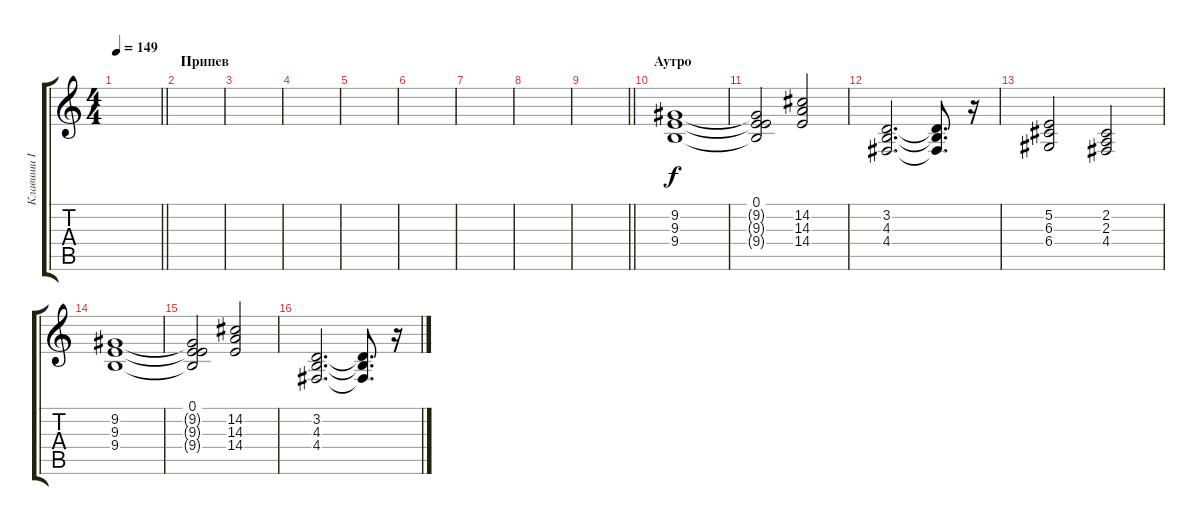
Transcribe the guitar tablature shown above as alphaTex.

\track ("Клавиши I" "Клавиши I") {instrument synthbrass1}
\staff {score tabs}
\tuning (E4 B3 G3 D3 A2 E2) {hide}
\ts (4 4)
\tempo 149
\clef g2
\barLineRight lightlight
\ks c
|
\section ("" "Припев")
|
|
|
|
|
|
|
\barLineRight lightlight
|
\section ("" "Аутро")
(9.2 9.3 9.4).1 |
(0.1 9.2{t} 9.3{t} 9.4{t}).2 (14.2 14.3 14.4).2 |
(3.2 4.3 4.4).2{d} (3.2{t} 4.3{t} 4.4{t}).8{d} r.16 |
(5.2 6.3 6.4).2 (2.2 2.3 4.4).2 |
(9.2 9.3 9.4).1 |
(0.1 9.2{t} 9.3{t} 9.4{t}).2 (14.2 14.3 14.4).2 |
(3.2 4.3 4.4).2{d} (3.2{t} 4.3{t} 4.4{t}).8{d} r.16
